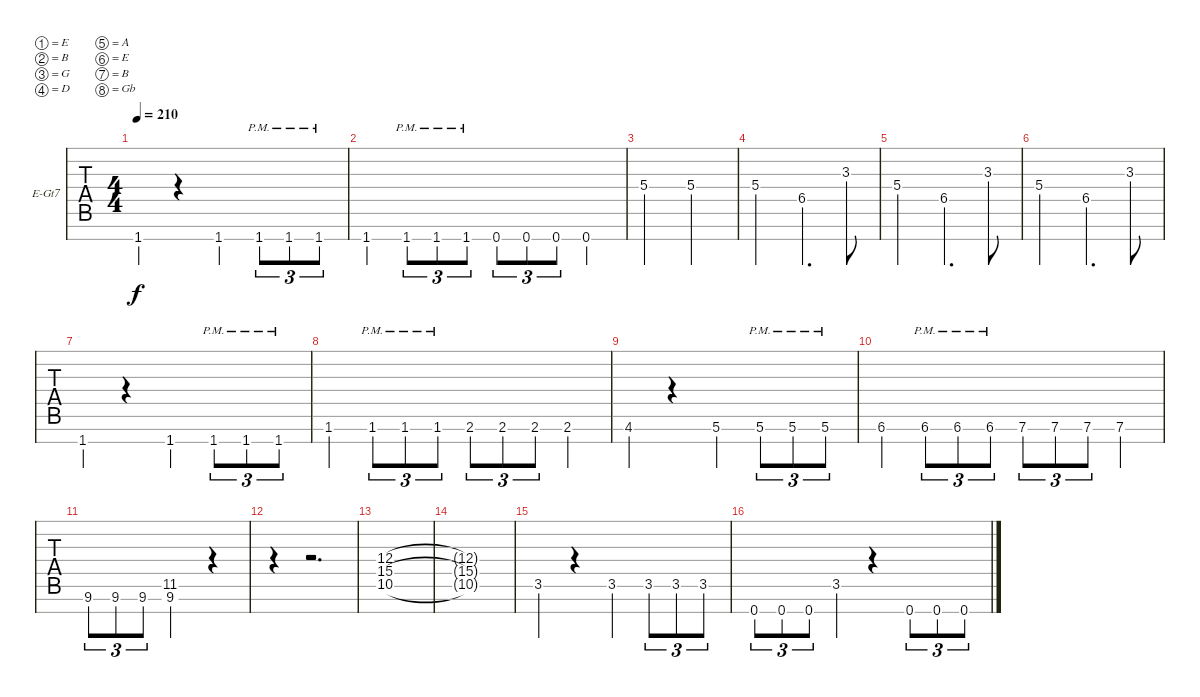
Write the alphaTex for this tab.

\bracketExtendMode groupsimilarinstruments
\firstSystemTrackNameOrientation horizontal
\otherSystemsTrackNameOrientation horizontal
\track ("Äîðîæêà 1" "E-Gt7") {instrument distortionguitar}
\staff {tabs}
\tuning (E4 B3 G3 D3 A2 E2 B1 Gb1)
\ts (4 4)
\tempo 210
\clef g2
\ks c
1.8.4{dy f} r.4 1.8.4 1.8{pm}.8{tu (3 2)} 1.8{pm}.8{tu (3 2)} 1.8{pm}.8{tu (3 2)} |
1.8.4 1.8{pm}.8{tu (3 2)} 1.8{pm}.8{tu (3 2)} 1.8{pm}.8{tu (3 2)} 0.8.8{tu (3 2)} 0.8.8{tu (3 2)} 0.8.8{tu (3 2)} 0.8.4 |
5.4.2 5.4.2 |
5.4.2 6.5.4{d} 3.3.8 |
5.4.2 6.5.4{d} 3.3.8 |
5.4.2 6.5.4{d} 3.3.8 |
1.8.4 r.4 1.8.4 1.8{pm}.8{tu (3 2)} 1.8{pm}.8{tu (3 2)} 1.8{pm}.8{tu (3 2)} |
1.7.4 1.7{pm}.8{tu (3 2)} 1.7{pm}.8{tu (3 2)} 1.7{pm}.8{tu (3 2)} 2.7.8{tu (3 2)} 2.7.8{tu (3 2)} 2.7.8{tu (3 2)} 2.7.4 |
4.7.4 r.4 5.7.4 5.7{pm}.8{tu (3 2)} 5.7{pm}.8{tu (3 2)} 5.7{pm}.8{tu (3 2)} |
6.7.4 6.7{pm}.8{tu (3 2)} 6.7{pm}.8{tu (3 2)} 6.7{pm}.8{tu (3 2)} 7.7.8{tu (3 2)} 7.7.8{tu (3 2)} 7.7.8{tu (3 2)} 7.7.4 |
9.7.8{tu (3 2)} 9.7.8{tu (3 2)} 9.7.8{tu (3 2)} (11.6 9.7).2 r.4 |
r.4 r.2{d} |
(12.4 15.5 10.6).1 |
(12.4{t} 15.5{t} 10.6{t}).1 |
3.6.4 r.4 3.6.4 3.6.8{tu (3 2)} 3.6.8{tu (3 2)} 3.6.8{tu (3 2)} |
0.8.8{tu (3 2)} 0.8.8{tu (3 2)} 0.8.8{tu (3 2)} 3.6.4 r.4 0.8.8{tu (3 2)} 0.8.8{tu (3 2)} 0.8.8{tu (3 2)}
